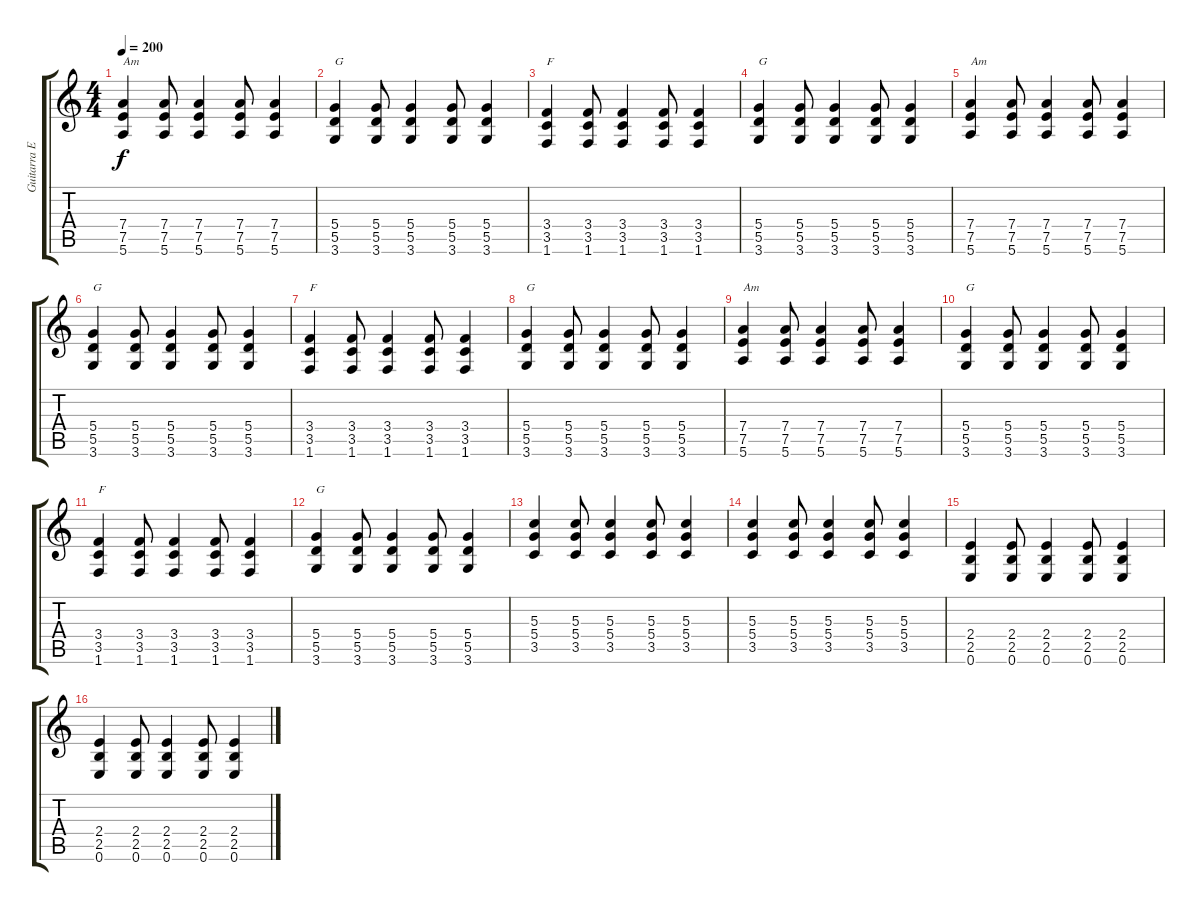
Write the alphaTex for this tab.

\track ("Guitarra Eléctrica 2" "Guitarra E") {instrument overdrivenguitar}
\staff {score tabs}
\tuning (E4 B3 G3 D3 A2 E2) {hide}
\ts (4 4)
\tempo 200
\clef g2
\ks c
(7.4 7.5 5.6).4{txt "Am" dy f} (7.4 7.5 5.6).8 (7.4 7.5 5.6).4 (7.4 7.5 5.6).8 (7.4 7.5 5.6).4 |
(5.4 5.5 3.6).4{txt "G"} (5.4 5.5 3.6).8 (5.4 5.5 3.6).4 (5.4 5.5 3.6).8 (5.4 5.5 3.6).4 |
(3.4 3.5 1.6).4{txt "F"} (3.4 3.5 1.6).8 (3.4 3.5 1.6).4 (3.4 3.5 1.6).8 (3.4 3.5 1.6).4 |
(5.4 5.5 3.6).4{txt "G"} (5.4 5.5 3.6).8 (5.4 5.5 3.6).4 (5.4 5.5 3.6).8 (5.4 5.5 3.6).4 |
(7.4 7.5 5.6).4{txt "Am"} (7.4 7.5 5.6).8 (7.4 7.5 5.6).4 (7.4 7.5 5.6).8 (7.4 7.5 5.6).4 |
(5.4 5.5 3.6).4{txt "G"} (5.4 5.5 3.6).8 (5.4 5.5 3.6).4 (5.4 5.5 3.6).8 (5.4 5.5 3.6).4 |
(3.4 3.5 1.6).4{txt "F"} (3.4 3.5 1.6).8 (3.4 3.5 1.6).4 (3.4 3.5 1.6).8 (3.4 3.5 1.6).4 |
(5.4 5.5 3.6).4{txt "G"} (5.4 5.5 3.6).8 (5.4 5.5 3.6).4 (5.4 5.5 3.6).8 (5.4 5.5 3.6).4 |
(7.4 7.5 5.6).4{txt "Am"} (7.4 7.5 5.6).8 (7.4 7.5 5.6).4 (7.4 7.5 5.6).8 (7.4 7.5 5.6).4 |
(5.4 5.5 3.6).4{txt "G"} (5.4 5.5 3.6).8 (5.4 5.5 3.6).4 (5.4 5.5 3.6).8 (5.4 5.5 3.6).4 |
(3.4 3.5 1.6).4{txt "F"} (3.4 3.5 1.6).8 (3.4 3.5 1.6).4 (3.4 3.5 1.6).8 (3.4 3.5 1.6).4 |
(5.4 5.5 3.6).4{txt "G"} (5.4 5.5 3.6).8 (5.4 5.5 3.6).4 (5.4 5.5 3.6).8 (5.4 5.5 3.6).4 |
(5.3 5.4 3.5).4 (5.3 5.4 3.5).8 (5.3 5.4 3.5).4 (5.3 5.4 3.5).8 (5.3 5.4 3.5).4 |
(5.3 5.4 3.5).4 (5.3 5.4 3.5).8 (5.3 5.4 3.5).4 (5.3 5.4 3.5).8 (5.3 5.4 3.5).4 |
(2.4 2.5 0.6).4 (2.4 2.5 0.6).8 (2.4 2.5 0.6).4 (2.4 2.5 0.6).8 (2.4 2.5 0.6).4 |
(2.4 2.5 0.6).4 (2.4 2.5 0.6).8 (2.4 2.5 0.6).4 (2.4 2.5 0.6).8 (2.4 2.5 0.6).4
